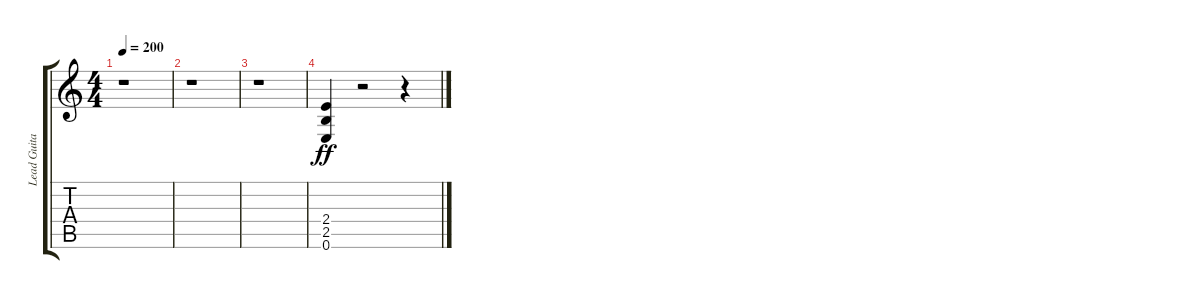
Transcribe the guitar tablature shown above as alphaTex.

\track ("Lead Guitar" "Lead Guita") {instrument overdrivenguitar}
\staff {score tabs}
\tuning (E4 B3 G3 D3 A2 E2) {hide}
\ts (4 4)
\tempo 200
\clef g2
\ks c
r.1{dy ff} |
r.1 |
r.1 |
(2.4 2.5 0.6).4 r.2 r.4
